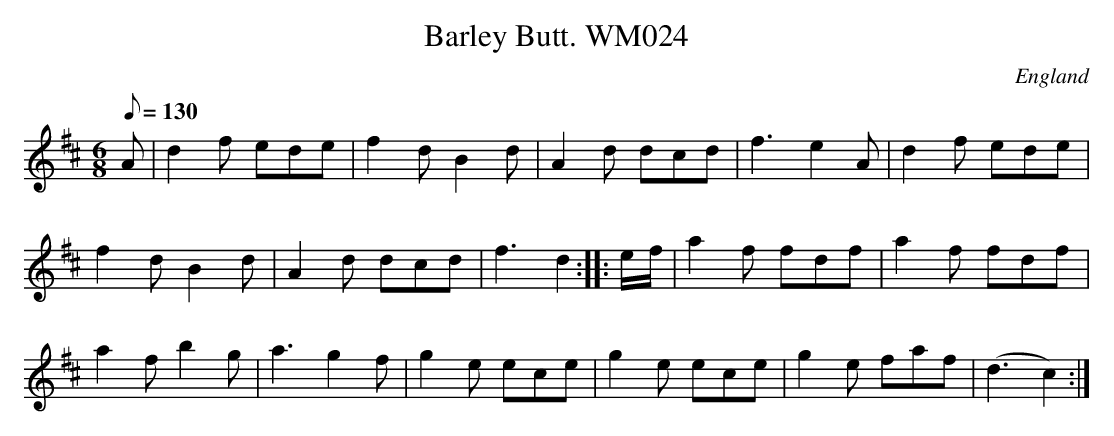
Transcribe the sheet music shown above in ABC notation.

X:1
T:Barley Butt. WM024
M:6/8
L:1/8
Q:130
O:England
K:D
A|d2f ede|f2dB2d|A2d dcd|f3e2A|d2f ede|!f2d B2d|A2d dcd|f3d2:|
|:e/-f/|a2f fdf|a2f fdf|!a2fb2g|a3g2f|g2e ece|g2e ece|g2e faf|(d3c2):|]
